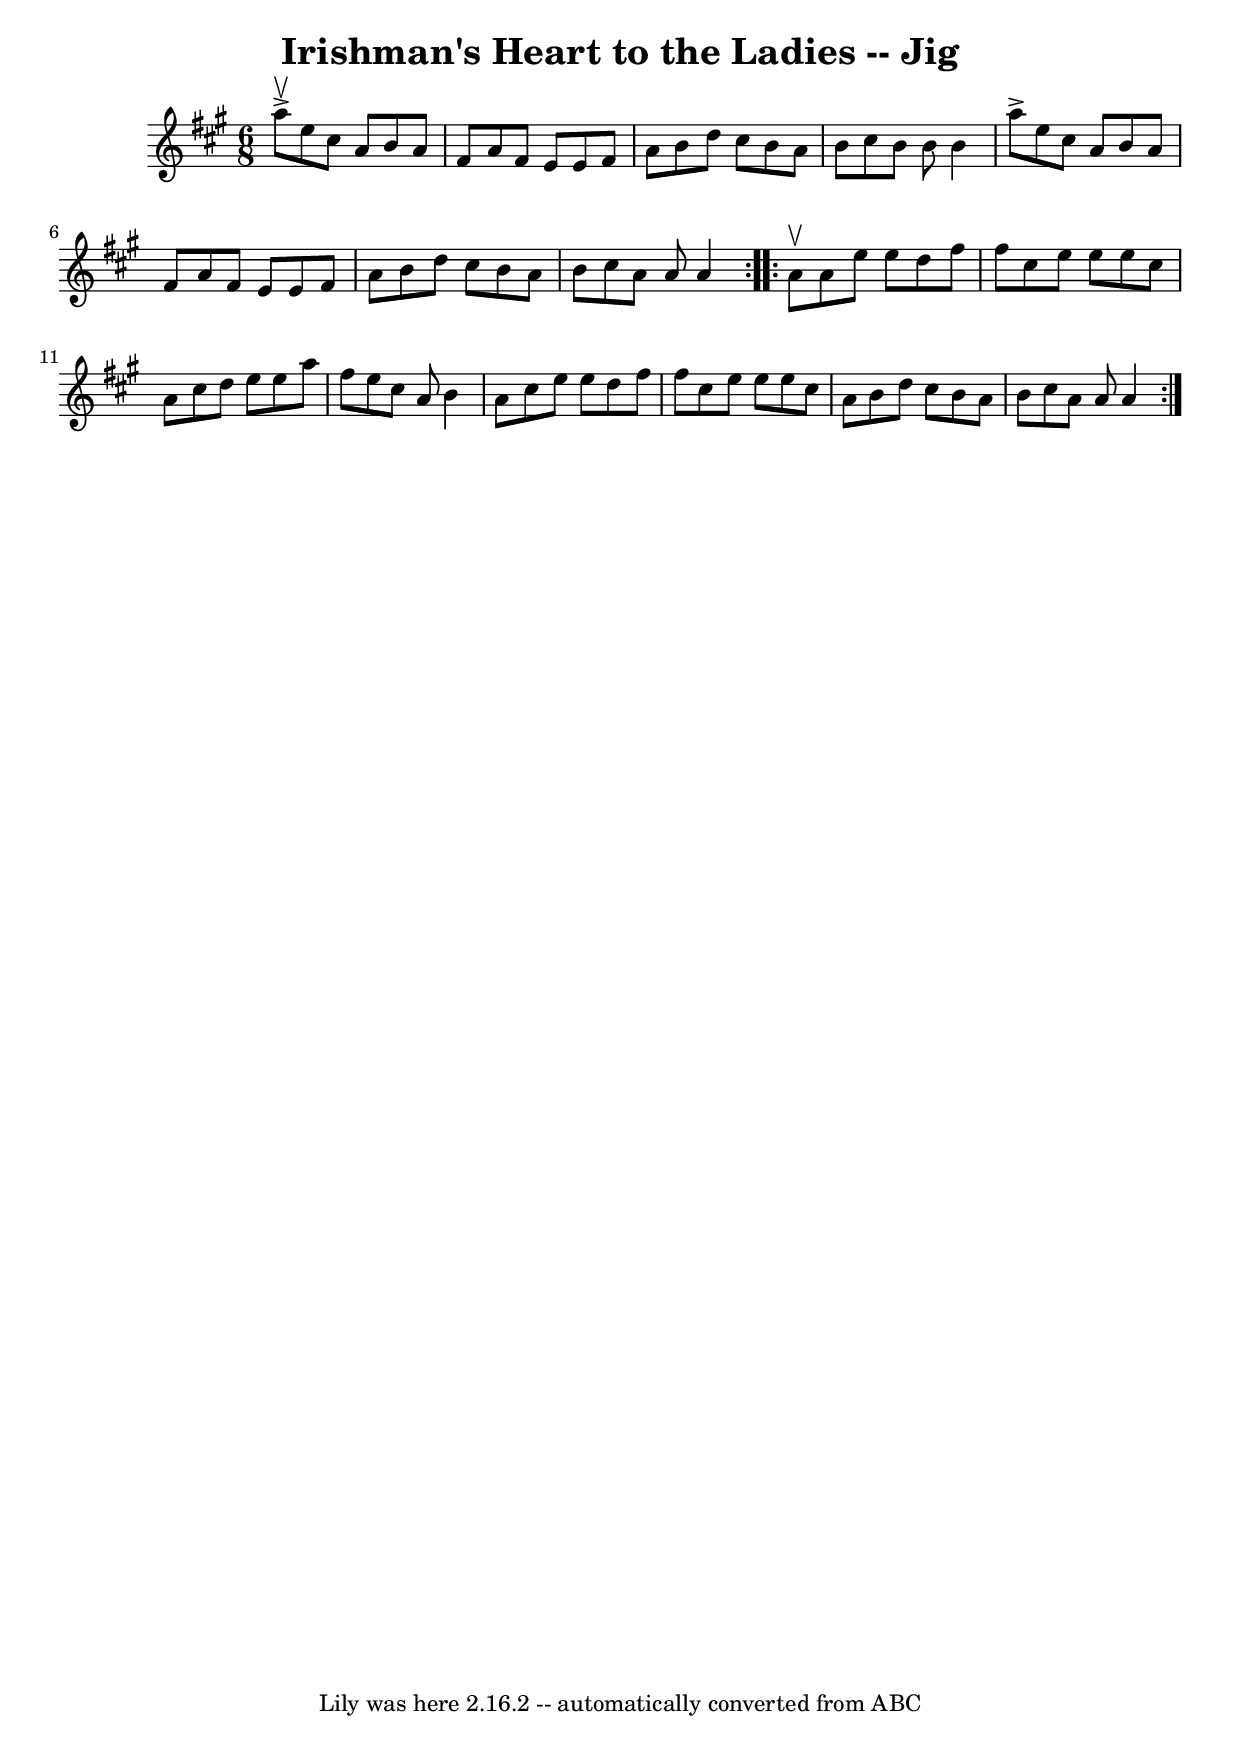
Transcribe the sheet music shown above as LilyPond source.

\version "2.7.40"
\include "Mammoth.ily"
\header {
	%% book = "Ryan's Mammoth Collection"
	crossRefNumber = "1"
	footnotes = "\\\\84 431"
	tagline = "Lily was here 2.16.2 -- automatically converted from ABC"
	title = "Irishman's Heart to the Ladies -- Jig"
}
voicedefault =  {
\set Score.defaultBarType = "empty"

\repeat volta 2 {
\time 6/8 \key a \major a''8^\upbow^\accent |
 e''8 cis''8    
a'8 b'8 a'8 fis'8    |
 a'8 fis'8 e'8 e'8 fis'8    
a'8    |
 b'8 d''8 cis''8 b'8 a'8 b'8    |
   
cis''8 b'8 b'8 b'4 a''8^\accent   |
 e''8 cis''8    
a'8 b'8 a'8 fis'8    |
 a'8 fis'8 e'8 e'8 fis'8    
a'8    |
 b'8 d''8 cis''8 b'8 a'8 b'8    |
   
cis''8 a'8 a'8 a'4    }     \repeat volta 2 { a'8^\upbow |
   
 a'8 e''8 e''8 d''8 fis''8 fis''8    |
 cis''8 e''8  
 e''8 e''8 cis''8 a'8    |
 cis''8 d''8 e''8 e''8    
a''8 fis''8    |
 e''8 cis''8 a'8 b'4 a'8    |
    
 cis''8 e''8 e''8 d''8 fis''8 fis''8    |
 cis''8    
e''8 e''8 e''8 cis''8 a'8    |
 b'8 d''8 cis''8    
b'8 a'8 b'8    |
 cis''8 a'8 a'8 a'4    }   
}

\score{
    <<

	\context Staff="default"
	{
	    \voicedefault 
	}

    >>
	\layout {
	}
	\midi {}
}
